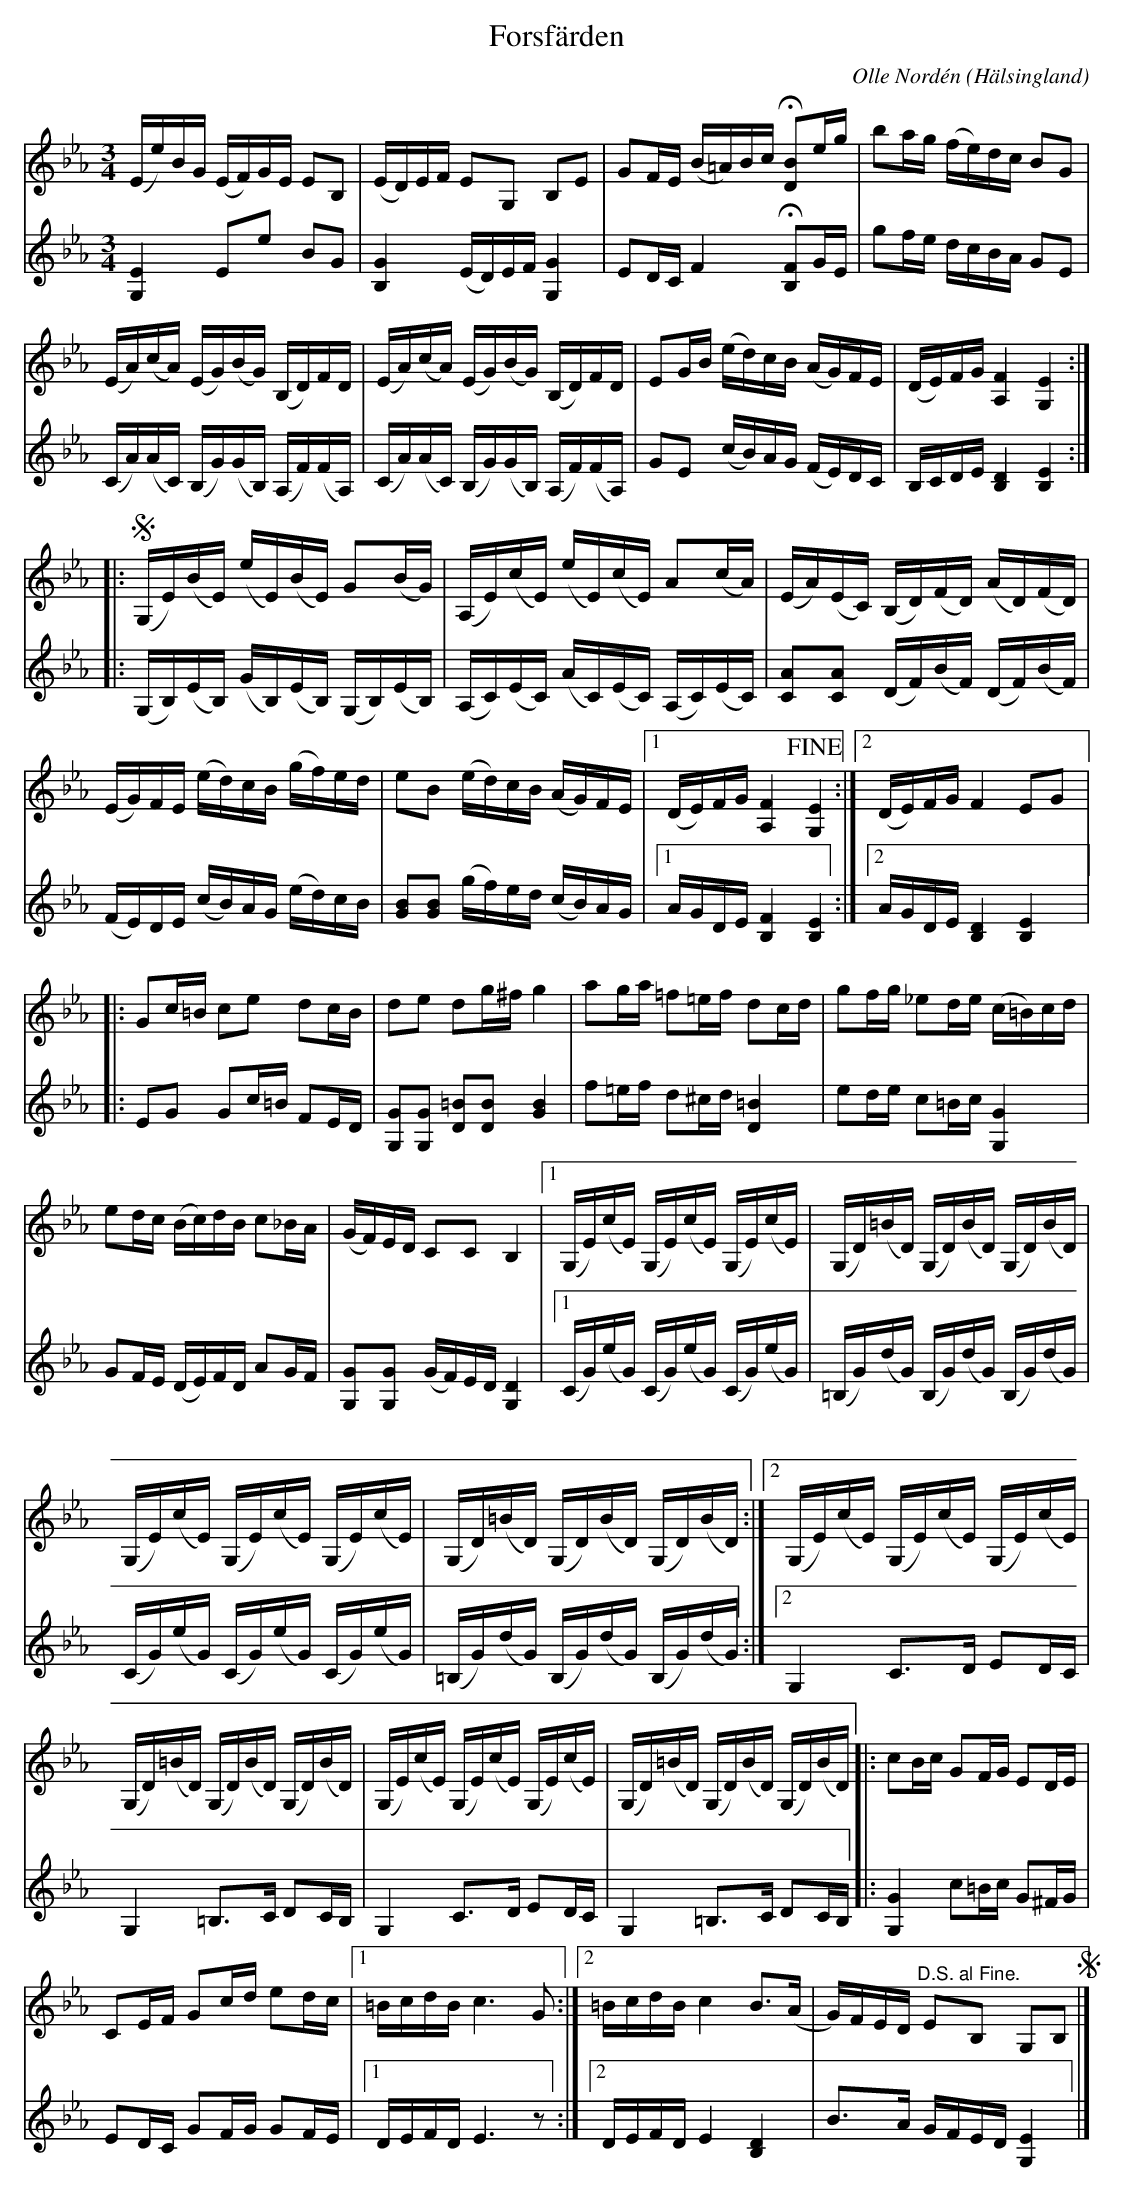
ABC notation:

X:1
T:Forsfärden
O:Hälsingland
C:Olle Nordén
L:1/16
M:3/4
K:Eb
V:1
(Ee)BG (EF)GE E2B,2 | (ED)EF E2G,2 B,2E2 | G2FE (B=A)Bc !fermata![B2D2]eg | b2ag (fe)dc B2G2 |
(EA)(cA) (EG)(BG) (B,D)FD | (EA)(cA) (EG)(BG) (B,D)FD |  E2GB (ed)cB (AG)FE | (DE)FG [F4A,4] [G,4E4] :|
|: !segno! (G,E)(BE) (eE)(BE) G2(BG) | (A,E)(cE) (eE)(cE) A2(cA) | (EA)(EC) (B,D)(FD) (AD)(FD) |
(EG)FE (ed)cB (gf)ed | e2B2 (ed)cB (AG)FE |1 (DE)FG [F4A,4] !fine! [G,4E4] :|2 (DE)FG F4 E2G2 |:
G2c=B c2e2 d2cB | d2e2 d2g^f g4 | a2ga =f2=ef d2cd | g2fg _e2de (c=B)cd |
e2dc (Bc)dB c2_BA | (GF)ED C2C2 B,4 |1 (G,E)(cE) (G,E)(cE) (G,E)(cE) | (G,D)(=BD) (G,D)(BD) (G,D)(BD) |
(G,E)(cE) (G,E)(cE) (G,E)(cE) | (G,D)(=BD) (G,D)(BD) (G,D)(BD) :|2 (G,E)(cE) (G,E)(cE) (G,E)(cE) |
(G,D)(=BD) (G,D)(BD) (G,D)(BD) | (G,E)(cE) (G,E)(cE) (G,E)(cE) | (G,D)(=BD) (G,D)(BD) (G,D)(BD) |: c2Bc G2FG E2DE |
C2EF G2cd e2dc |1 =BcdB c6 G2 :|2 =BcdB c4 B3(A | G)FED "^D.S. al Fine." E2B,2 G,2B,2 !segno! |]
V:2
[E4G,4] E2e2 B2G2 | [G4B,4] (ED)EF [G,4G4] | E2DC F4 !fermata! [B,2F2]GE | g2fe dcBA G2E2 |
(CA)(AC) (B,G)(GB,) (A,F)(FA,) | (CA)(AC) (B,G)(GB,) (A,F)(FA,) |  G2E2 (cB)AG (FE)DC | B,CDE [D4B,4] [B,4E4] :|
|: (G,B,)(EB,) (GB,)(EB,) (G,B,)(EB,) | (A,C)(EC) (AC)(EC) (A,C)(EC) | [C2A2][C2A2] (DF)(BF) (DF)(BF) |
(FE)DE (cB)AG (ed)cB | [G2B2][G2B2] (gf)ed (cB)AG |1 AGDE [F4B,4] [E4B,4] :|2 AGDE [D4B,4] [E4B,4] |:
E2G2 G2c=B F2ED | [G,2G2][G,2G2] [=B2D2][B2D2] [G4B4] | f2=ef d2^cd [=B4D4] | e2de c2=Bc [G4G,4] |
G2FE (DE)FD A2GF | [G,2G2][G,2G2] (GF)ED [D4G,4] |1 (CG)(eG) (CG)(eG) (CG)(eG) | (=B,G)(dG) (B,G)(dG) (B,G)(dG) |
(CG)(eG) (CG)(eG) (CG)(eG) | (=B,G)(dG) (B,G)(dG) (B,G)(dG) :|2 G,4 C3D E2DC |
G,4 =B,3C D2CB, | G,4 C3D E2DC | G,4 =B,3C D2CB, |: [G4G,4] c2=Bc G2^FG |
E2DC G2FG G2FE |1 DEFD E6 z2 :|2 DEFD E4 [D4B,4] | B3A GFED [E4G,4] |]
